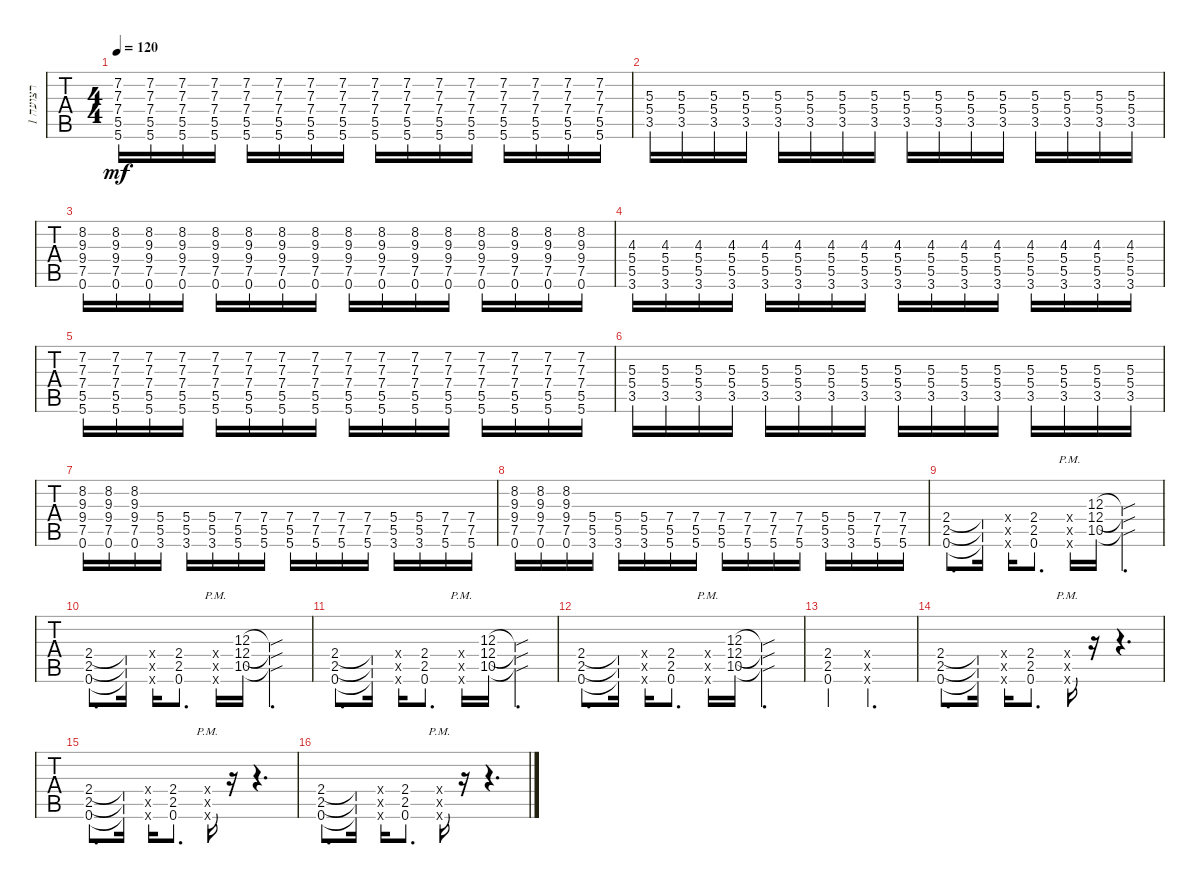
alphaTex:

\track ("רצועה 1" "רצועה 1") {instrument distortionguitar}
\staff {tabs}
\tuning (Eb4 Bb3 Gb3 Db3 Ab2 Eb2) {hide}
\ts (4 4)
\tempo 120
\clef g2
\ks c
(7.2 7.3 7.4 5.5 5.6).16{dy mf} (7.2 7.3 7.4 5.5 5.6).16 (7.2 7.3 7.4 5.5 5.6).16 (7.2 7.3 7.4 5.5 5.6).16 (7.2 7.3 7.4 5.5 5.6).16 (7.2 7.3 7.4 5.5 5.6).16 (7.2 7.3 7.4 5.5 5.6).16 (7.2 7.3 7.4 5.5 5.6).16 (7.2 7.3 7.4 5.5 5.6).16 (7.2 7.3 7.4 5.5 5.6).16 (7.2 7.3 7.4 5.5 5.6).16 (7.2 7.3 7.4 5.5 5.6).16 (7.2 7.3 7.4 5.5 5.6).16 (7.2 7.3 7.4 5.5 5.6).16 (7.2 7.3 7.4 5.5 5.6).16 (7.2 7.3 7.4 5.5 5.6).16 |
(5.3 5.4 3.5).16 (5.3 5.4 3.5).16 (5.3 5.4 3.5).16 (5.3 5.4 3.5).16 (5.3 5.4 3.5).16 (5.3 5.4 3.5).16 (5.3 5.4 3.5).16 (5.3 5.4 3.5).16 (5.3 5.4 3.5).16 (5.3 5.4 3.5).16 (5.3 5.4 3.5).16 (5.3 5.4 3.5).16 (5.3 5.4 3.5).16 (5.3 5.4 3.5).16 (5.3 5.4 3.5).16 (5.3 5.4 3.5).16 |
(8.2 9.3 9.4 7.5 0.6).16 (8.2 9.3 9.4 7.5 0.6).16 (8.2 9.3 9.4 7.5 0.6).16 (8.2 9.3 9.4 7.5 0.6).16 (8.2 9.3 9.4 7.5 0.6).16 (8.2 9.3 9.4 7.5 0.6).16 (8.2 9.3 9.4 7.5 0.6).16 (8.2 9.3 9.4 7.5 0.6).16 (8.2 9.3 9.4 7.5 0.6).16 (8.2 9.3 9.4 7.5 0.6).16 (8.2 9.3 9.4 7.5 0.6).16 (8.2 9.3 9.4 7.5 0.6).16 (8.2 9.3 9.4 7.5 0.6).16 (8.2 9.3 9.4 7.5 0.6).16 (8.2 9.3 9.4 7.5 0.6).16 (8.2 9.3 9.4 7.5 0.6).16 |
(4.3 5.4 5.5 3.6).16 (4.3 5.4 5.5 3.6).16 (4.3 5.4 5.5 3.6).16 (4.3 5.4 5.5 3.6).16 (4.3 5.4 5.5 3.6).16 (4.3 5.4 5.5 3.6).16 (4.3 5.4 5.5 3.6).16 (4.3 5.4 5.5 3.6).16 (4.3 5.4 5.5 3.6).16 (4.3 5.4 5.5 3.6).16 (4.3 5.4 5.5 3.6).16 (4.3 5.4 5.5 3.6).16 (4.3 5.4 5.5 3.6).16 (4.3 5.4 5.5 3.6).16 (4.3 5.4 5.5 3.6).16 (4.3 5.4 5.5 3.6).16 |
(7.2 7.3 7.4 5.5 5.6).16 (7.2 7.3 7.4 5.5 5.6).16 (7.2 7.3 7.4 5.5 5.6).16 (7.2 7.3 7.4 5.5 5.6).16 (7.2 7.3 7.4 5.5 5.6).16 (7.2 7.3 7.4 5.5 5.6).16 (7.2 7.3 7.4 5.5 5.6).16 (7.2 7.3 7.4 5.5 5.6).16 (7.2 7.3 7.4 5.5 5.6).16 (7.2 7.3 7.4 5.5 5.6).16 (7.2 7.3 7.4 5.5 5.6).16 (7.2 7.3 7.4 5.5 5.6).16 (7.2 7.3 7.4 5.5 5.6).16 (7.2 7.3 7.4 5.5 5.6).16 (7.2 7.3 7.4 5.5 5.6).16 (7.2 7.3 7.4 5.5 5.6).16 |
(5.3 5.4 3.5).16 (5.3 5.4 3.5).16 (5.3 5.4 3.5).16 (5.3 5.4 3.5).16 (5.3 5.4 3.5).16 (5.3 5.4 3.5).16 (5.3 5.4 3.5).16 (5.3 5.4 3.5).16 (5.3 5.4 3.5).16 (5.3 5.4 3.5).16 (5.3 5.4 3.5).16 (5.3 5.4 3.5).16 (5.3 5.4 3.5).16 (5.3 5.4 3.5).16 (5.3 5.4 3.5).16 (5.3 5.4 3.5).16 |
(8.2 9.3 9.4 7.5 0.6).16 (8.2 9.3 9.4 7.5 0.6).16 (8.2 9.3 9.4 7.5 0.6).16 (5.4 5.5 3.6).16 (5.4 5.5 3.6).16 (5.4 5.5 3.6).16 (7.4 5.5 5.6).16 (7.4 5.5 5.6).16 (7.4 5.5 5.6).16 (7.4 7.5 5.6).16 (7.4 7.5 5.6).16 (7.4 7.5 5.6).16 (5.4 5.5 3.6).16 (5.4 5.5 3.6).16 (7.4 7.5 5.6).16 (7.4 7.5 5.6).16 |
(8.2 9.3 9.4 7.5 0.6).16 (8.2 9.3 9.4 7.5 0.6).16 (8.2 9.3 9.4 7.5 0.6).16 (5.4 5.5 3.6).16 (5.4 5.5 3.6).16 (5.4 5.5 3.6).16 (7.4 5.5 5.6).16 (7.4 5.5 5.6).16 (7.4 5.5 5.6).16 (7.4 7.5 5.6).16 (7.4 7.5 5.6).16 (7.4 7.5 5.6).16 (5.4 5.5 3.6).16 (5.4 5.5 3.6).16 (7.4 7.5 5.6).16 (7.4 7.5 5.6).16 |
(2.4 2.5 0.6).8{d} (2.4{t} 2.5{t} 0.6{t}).16 (0.4{x} 0.5{x} 0.6{x}).16 (2.4 2.5 0.6).8{d} (2.4{pm x} 2.5{x} 0.6{x}).16 (12.3 12.4 10.5).16 (12.3{sou t} 12.4{sou t} 10.5{sou t}).4{d} |
(2.4 2.5 0.6).8{d} (2.4{t} 2.5{t} 0.6{t}).16 (0.4{x} 0.5{x} 0.6{x}).16 (2.4 2.5 0.6).8{d} (2.4{pm x} 2.5{x} 0.6{x}).16 (12.3 12.4 10.5).16 (12.3{sou t} 12.4{sou t} 10.5{sou t}).4{d} |
(2.4 2.5 0.6).8{d} (2.4{t} 2.5{t} 0.6{t}).16 (0.4{x} 0.5{x} 0.6{x}).16 (2.4 2.5 0.6).8{d} (2.4{pm x} 2.5{x} 0.6{x}).16 (12.3 12.4 10.5).16 (12.3{sou t} 12.4{sou t} 10.5{sou t}).4{d} |
(2.4 2.5 0.6).8{d} (2.4{t} 2.5{t} 0.6{t}).16 (0.4{x} 0.5{x} 0.6{x}).16 (2.4 2.5 0.6).8{d} (2.4{pm x} 2.5{x} 0.6{x}).16 (12.3 12.4 10.5).16 (12.3{sou t} 12.4{sou t} 10.5{sou t}).4{d} |
(2.4 2.5 0.6).4 (0.4{x} 0.5{x} 0.6{x}).2{d} |
(2.4 2.5 0.6).8{d} (2.4{t} 2.5{t} 0.6{t}).16 (0.4{x} 0.5{x} 0.6{x}).16 (2.4 2.5 0.6).8{d} (0.4{pm x} 2.5{x} 0.6{x}).16 r.16 r.4{d} |
(2.4 2.5 0.6).8{d} (2.4{t} 2.5{t} 0.6{t}).16 (0.4{x} 0.5{x} 0.6{x}).16 (2.4 2.5 0.6).8{d} (0.4{pm x} 2.5{x} 0.6{x}).16 r.16 r.4{d} |
(2.4 2.5 0.6).8{d} (2.4{t} 2.5{t} 0.6{t}).16 (0.4{x} 0.5{x} 0.6{x}).16 (2.4 2.5 0.6).8{d} (0.4{pm x} 2.5{x} 0.6{x}).16 r.16 r.4{d}
